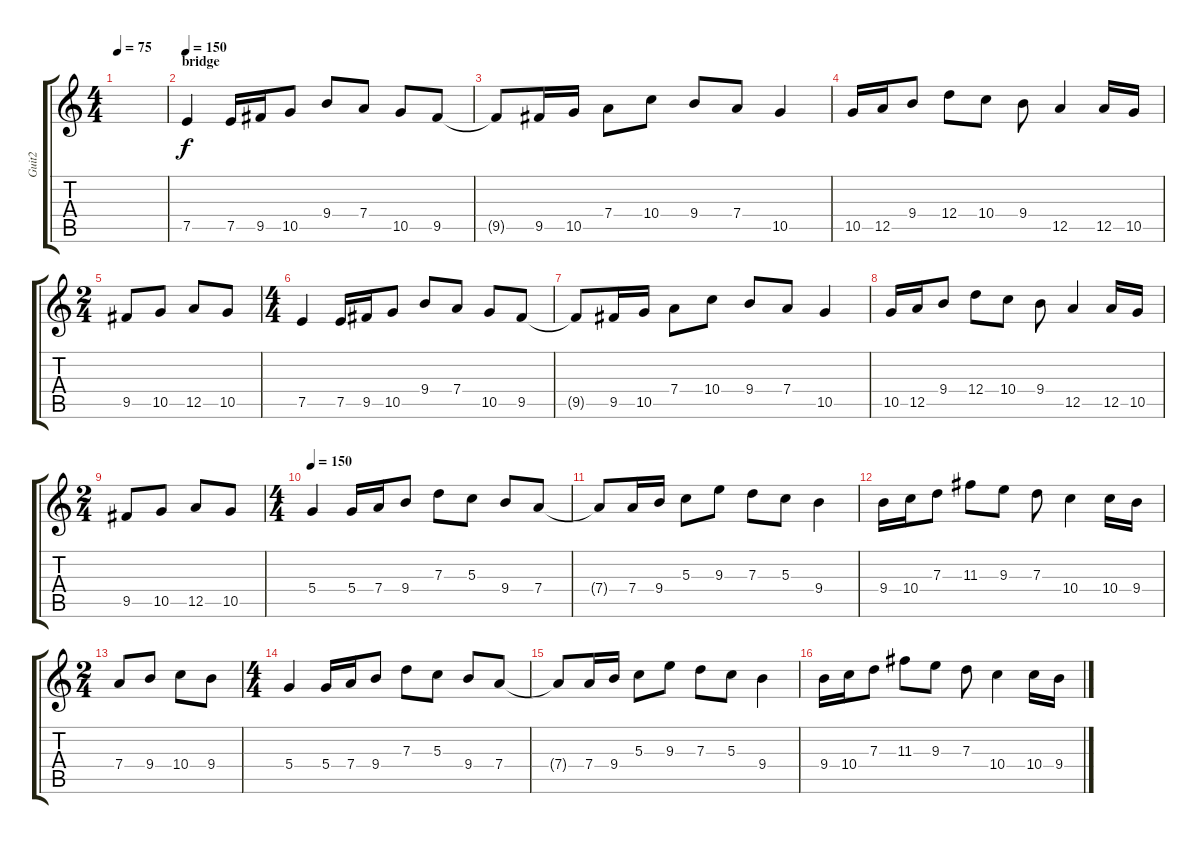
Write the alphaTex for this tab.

\track ("Guit2" "Guit2") {instrument overdrivenguitar}
\staff {score tabs}
\tuning (E4 B3 G3 D3 A2 E2) {hide}
\ts (4 4)
\tempo 75
\clef g2
\ks c
|
\section ("" "bridge")
\tempo 150
7.5.4 7.5.16 9.5.16 10.5.8 9.4.8 7.4.8 10.5.8 9.5.8 |
9.5{t}.8 9.5.16 10.5.16 7.4.8 10.4.8 9.4.8 7.4.8 10.5.4 |
10.5.16 12.5.16 9.4.8 12.4.8 10.4.8 9.4.8 12.5.4 12.5.16 10.5.16 |
\ts (2 4)
9.5.8 10.5.8 12.5.8 10.5.8 |
\ts (4 4)
7.5.4 7.5.16 9.5.16 10.5.8 9.4.8 7.4.8 10.5.8 9.5.8 |
9.5{t}.8 9.5.16 10.5.16 7.4.8 10.4.8 9.4.8 7.4.8 10.5.4 |
10.5.16 12.5.16 9.4.8 12.4.8 10.4.8 9.4.8 12.5.4 12.5.16 10.5.16 |
\ts (2 4)
9.5.8 10.5.8 12.5.8 10.5.8 |
\ts (4 4)
\tempo 150
5.4.4 5.4.16 7.4.16 9.4.8 7.3.8 5.3.8 9.4.8 7.4.8 |
7.4{t}.8 7.4.16 9.4.16 5.3.8 9.3.8 7.3.8 5.3.8 9.4.4 |
9.4.16 10.4.16 7.3.8 11.3.8 9.3.8 7.3.8 10.4.4 10.4.16 9.4.16 |
\ts (2 4)
7.4.8 9.4.8 10.4.8 9.4.8 |
\ts (4 4)
5.4.4 5.4.16 7.4.16 9.4.8 7.3.8 5.3.8 9.4.8 7.4.8 |
7.4{t}.8 7.4.16 9.4.16 5.3.8 9.3.8 7.3.8 5.3.8 9.4.4 |
9.4.16 10.4.16 7.3.8 11.3.8 9.3.8 7.3.8 10.4.4 10.4.16 9.4.16
